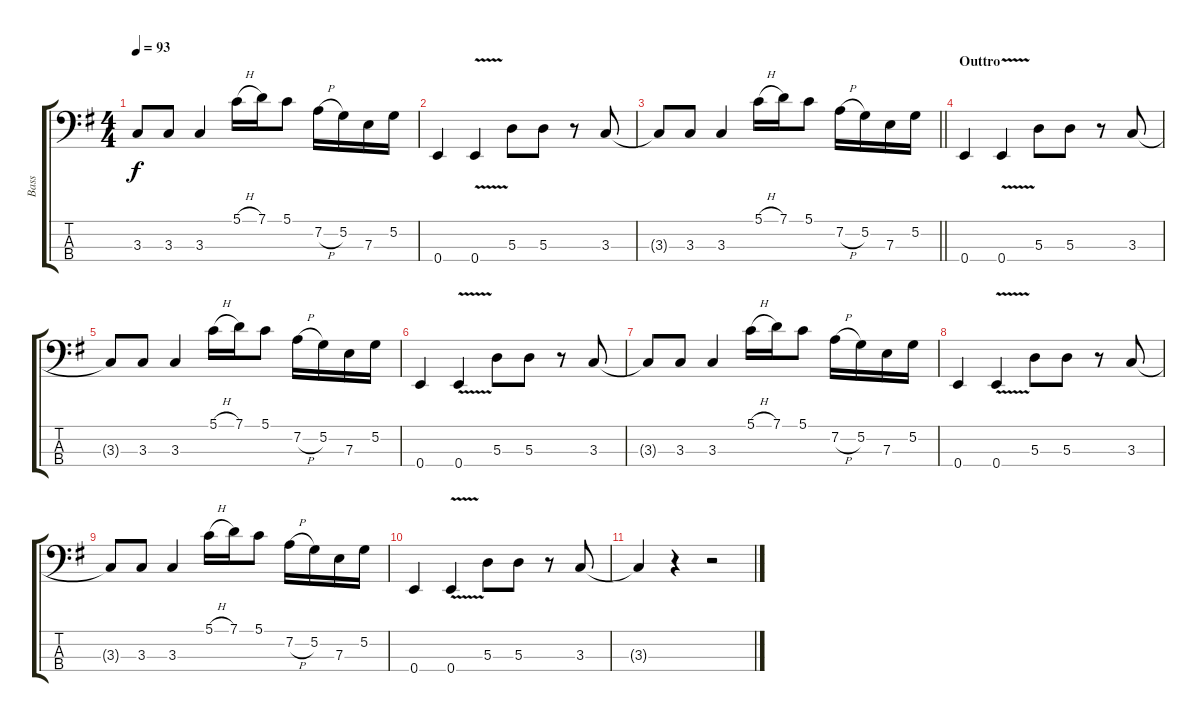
\track ("Bass" "Bass") {instrument electricbassfinger}
\staff {score tabs}
\tuning (G2 D2 A1 E1) {hide}
\ts (4 4)
\tempo 93
\clef f4
\ks g
3.3{t}.8{dy f} 3.3.8 3.3.4 5.1{h}.16 7.1.16 5.1.8 7.2{h}.16 5.2.16 7.3.16 5.2.16 |
0.4.4 0.4{v}.4 5.3.8 5.3.8 r.8 3.3.8 |
\barLineRight lightlight
3.3{t}.8 3.3.8 3.3.4 5.1{h}.16 7.1.16 5.1.8 7.2{h}.16 5.2.16 7.3.16 5.2.16 |
\section ("" "Outtro")
0.4.4 0.4{v}.4 5.3.8 5.3.8 r.8 3.3.8 |
3.3{t}.8 3.3.8 3.3.4 5.1{h}.16 7.1.16 5.1.8 7.2{h}.16 5.2.16 7.3.16 5.2.16 |
0.4.4 0.4{v}.4 5.3.8 5.3.8 r.8 3.3.8 |
3.3{t}.8 3.3.8 3.3.4 5.1{h}.16 7.1.16 5.1.8 7.2{h}.16 5.2.16 7.3.16 5.2.16 |
0.4.4 0.4{v}.4 5.3.8 5.3.8 r.8 3.3.8 |
3.3{t}.8 3.3.8 3.3.4 5.1{h}.16 7.1.16 5.1.8 7.2{h}.16 5.2.16 7.3.16 5.2.16 |
0.4.4 0.4{v}.4 5.3.8 5.3.8 r.8 3.3.8 |
3.3{t}.4 r.4 r.2
